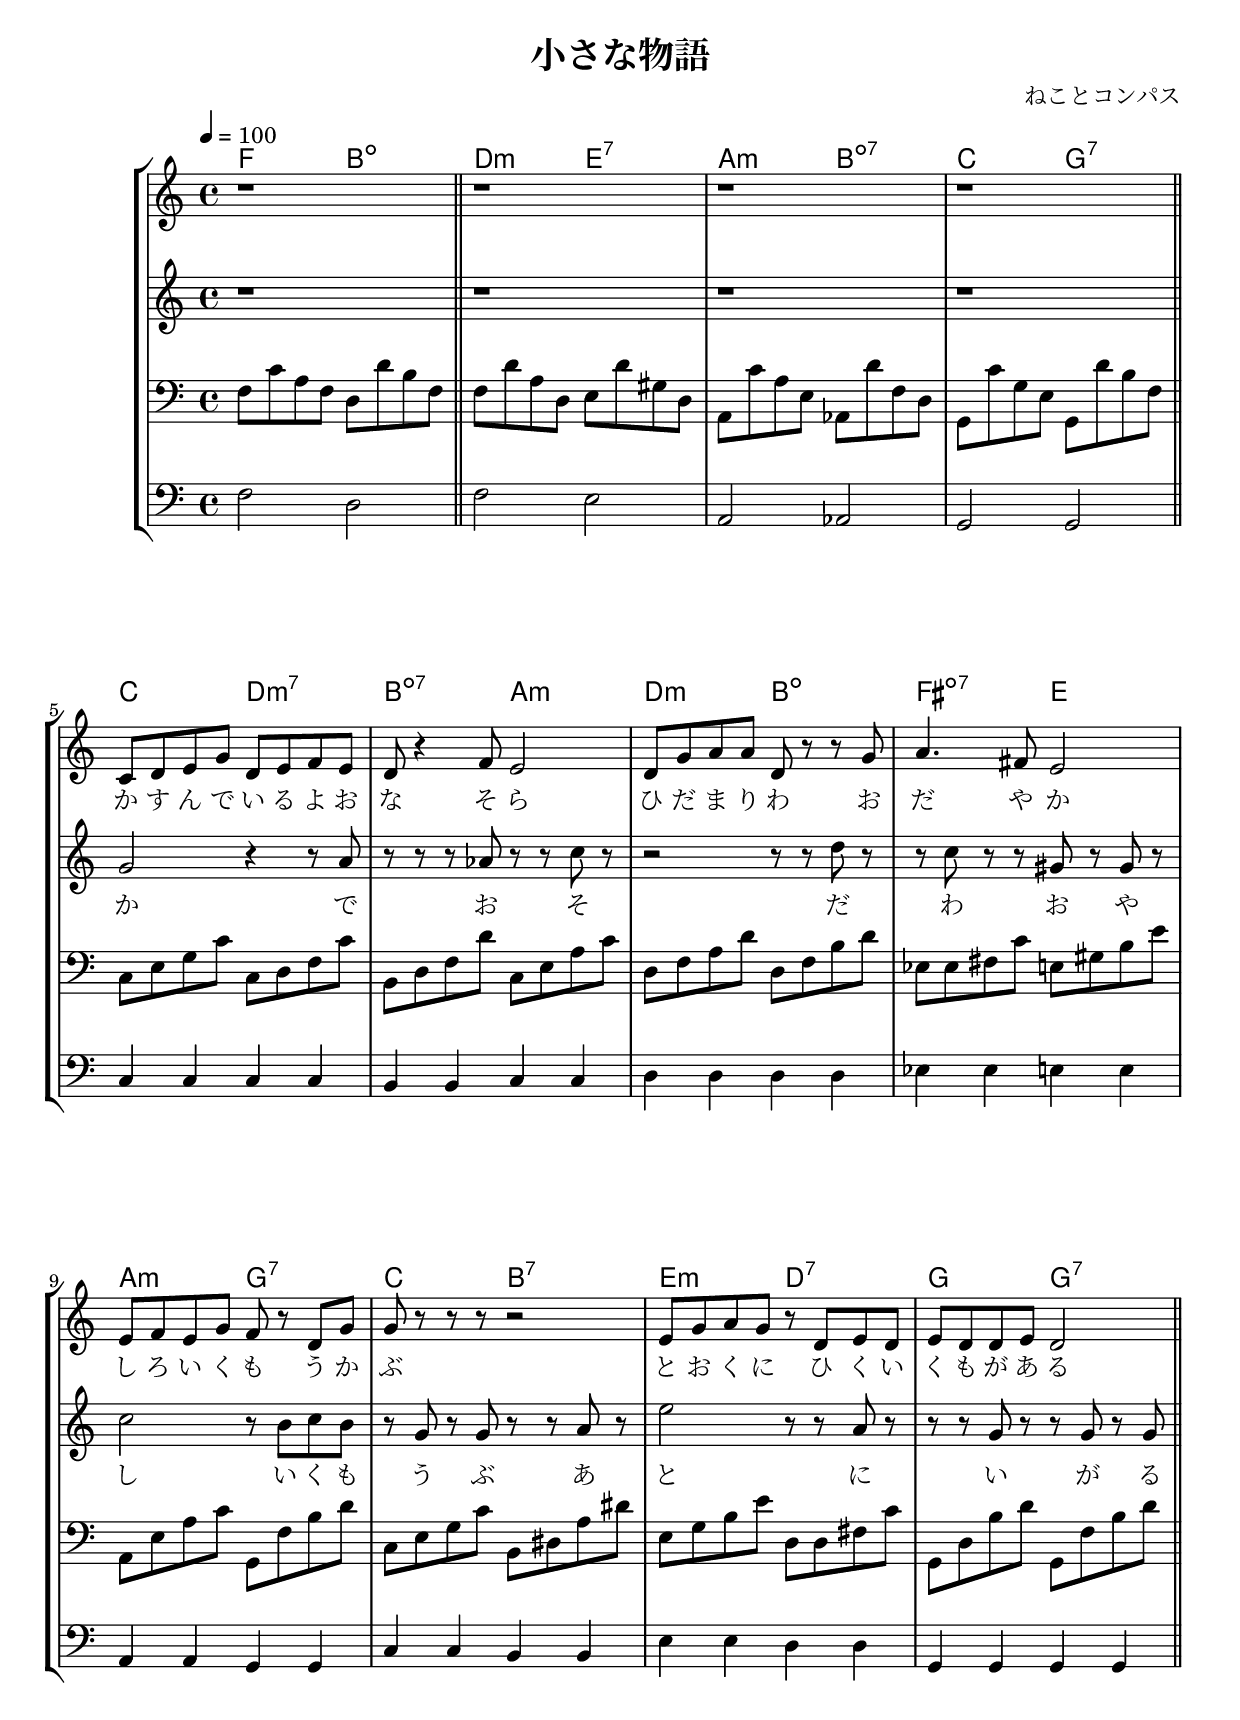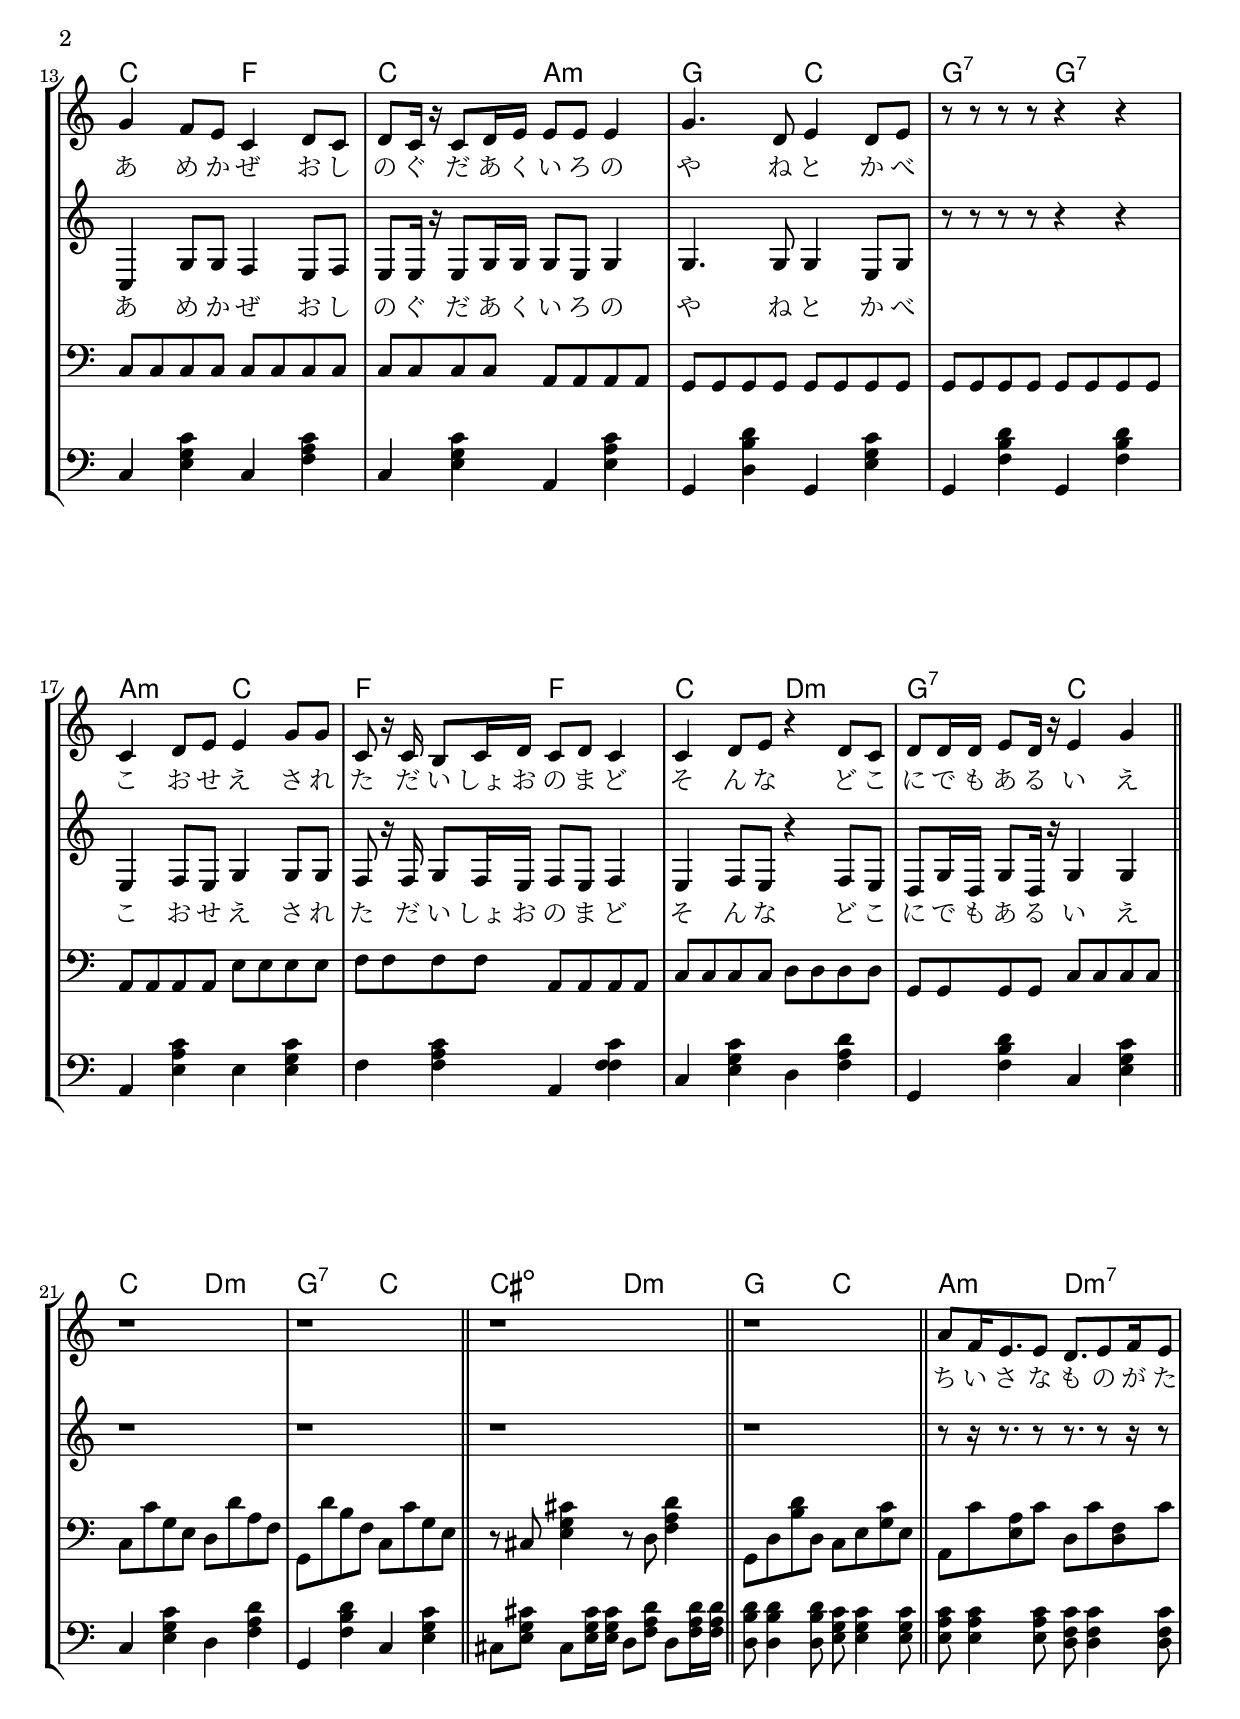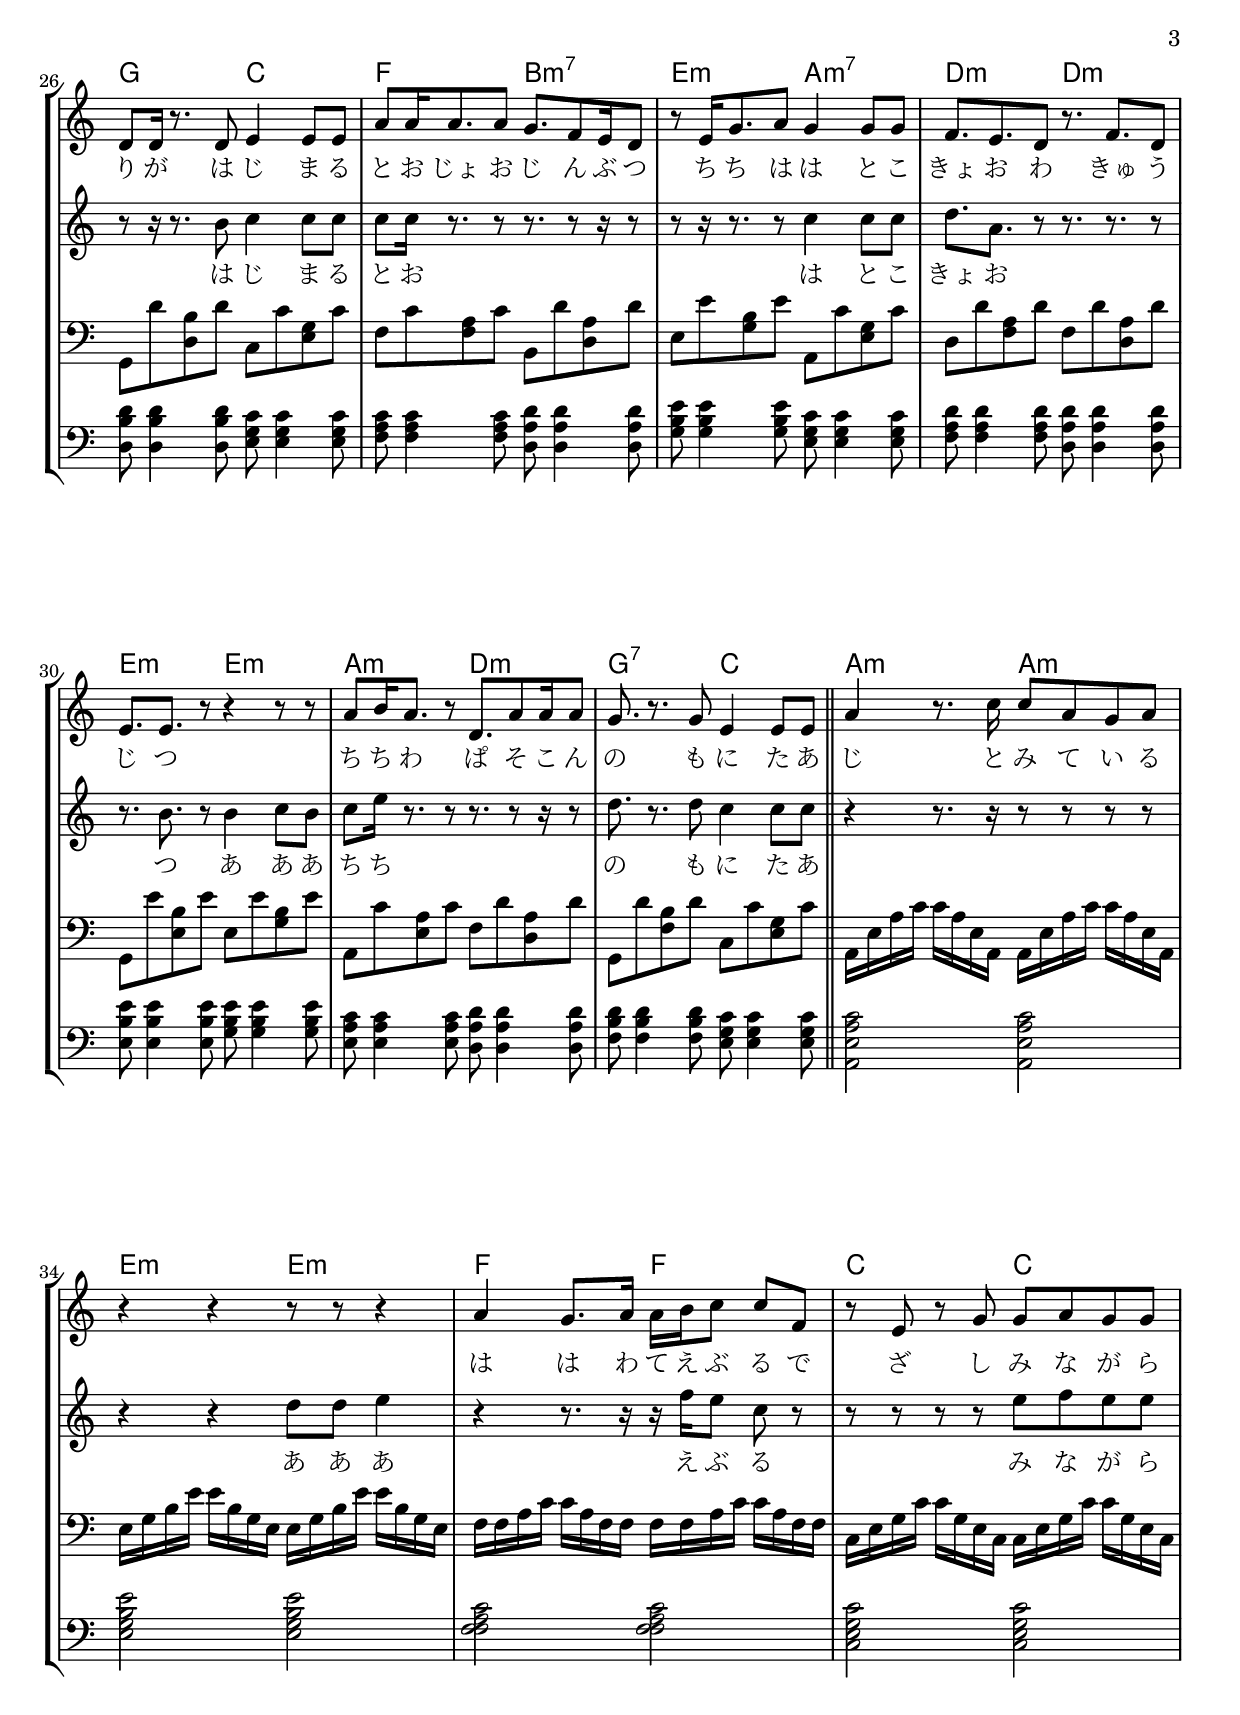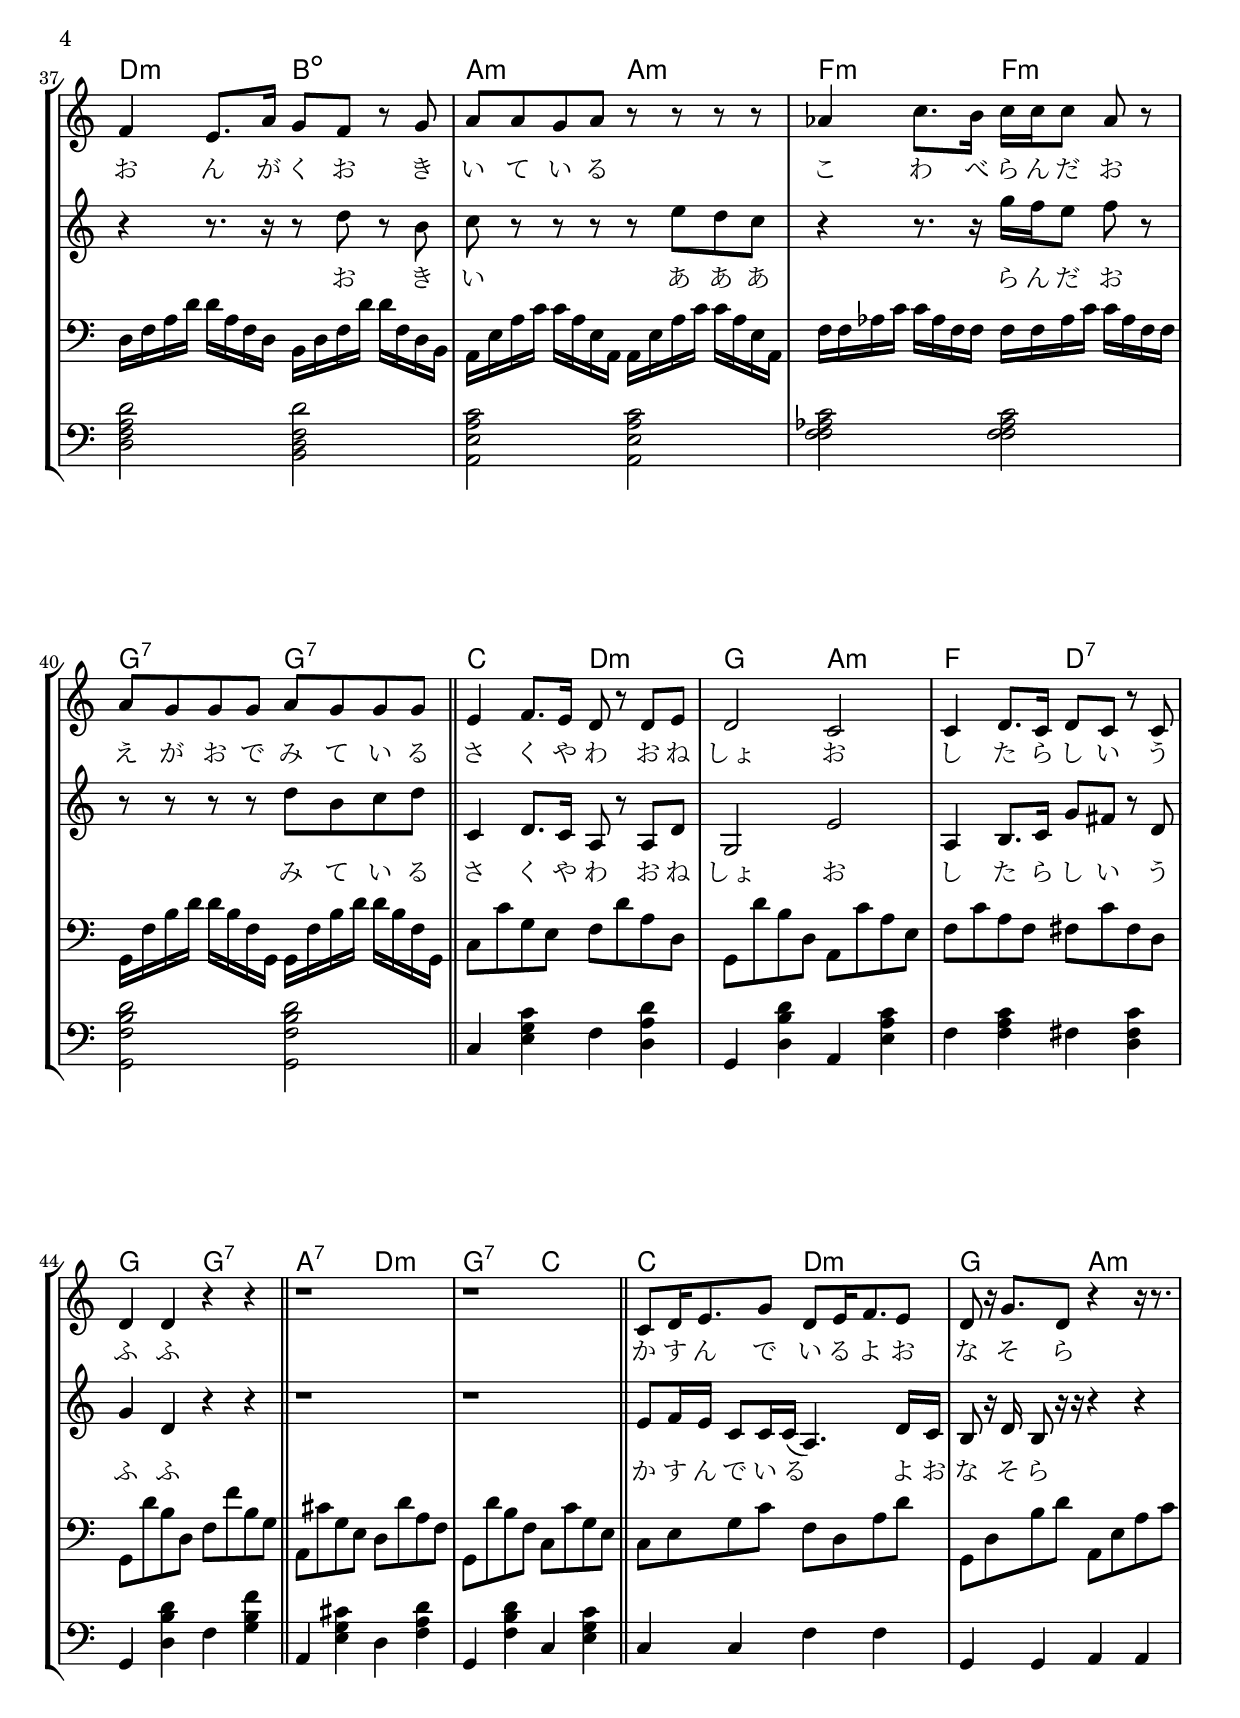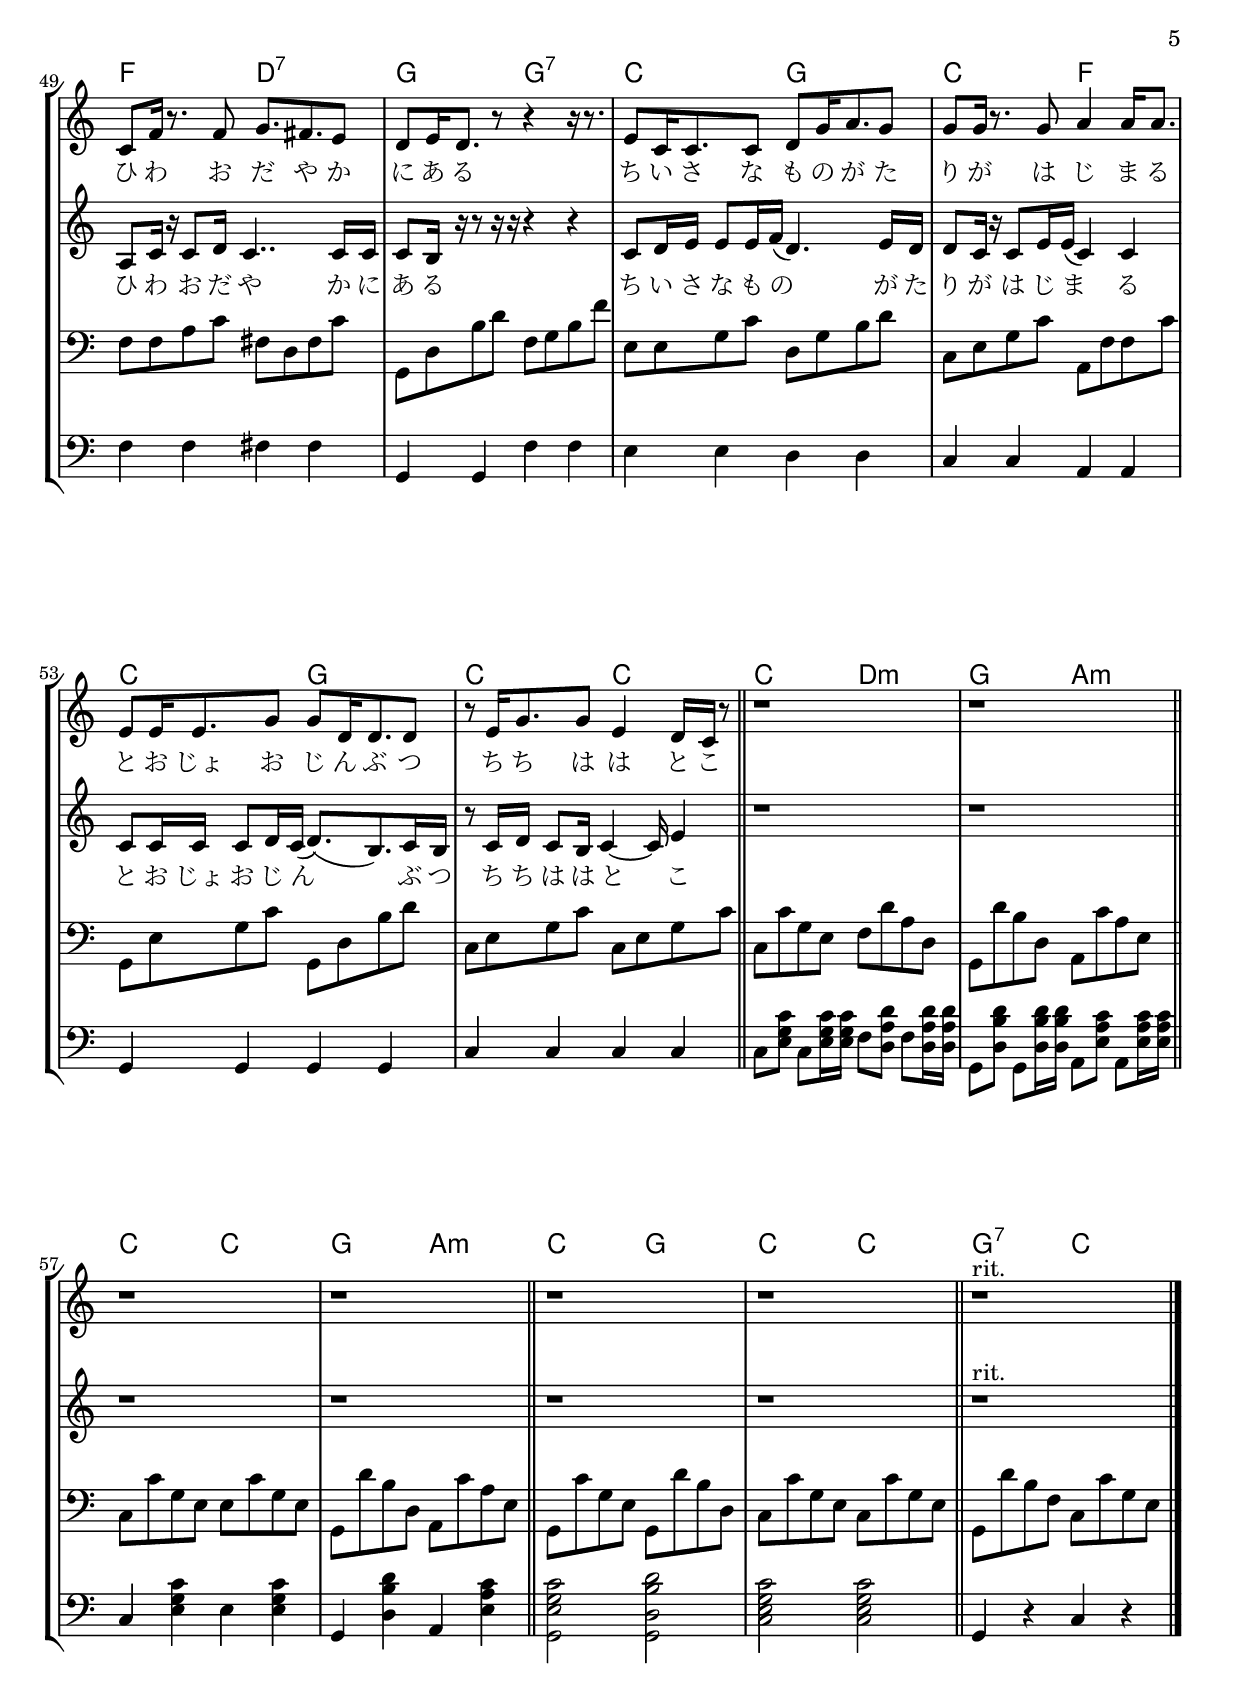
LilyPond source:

\version "2.12.1"

\header {
	title = \markup {小さな物語}
	composer = \markup \center-column {ねことコンパス}
}

harmony = \chordmode {
	f2 b:dim 

	d:m e:7 a:m b:dim7 c g:7 

	c d:min7 b:dim7 a:m d:m b:dim fis:dim7 e a:m g:7 c b:7 e:m d:7 g g:7 

	c f c a:m g c g:7 g:7 a:m c f f c d:m g:7 c 

	c d:m g:7 c 

	cis:dim d:m 

	g c 

	a:m d:min7 g c f b:m7 e:m a:min7 d:m d:m e:m e:m a:m d:m g:7 c 

	a:m a:m e:m e:m f f c c d:m b:dim a:m a:m f:m f:m g:7 g:7 

	c d:m g a:m f d:7 g g:7 

	a:7 d:m g:7 c 

	c d:m g a:m f d:7 g g:7 c g c f c g c c 

	c d:m g a:m 

	c c g a:m 

	c g c c 

	g:7 c 
}

melody = {
	\key c \major
	\tempo 4 = 100
	r1   
	r1 | r1 | r1   
	\set Staff.midiInstrument = #"mmi0.45"
	c'8  d'8  e'8  g'8  d'8  e'8  f'8  e'8 
	d'8  r4  f'8  e'2 
	d'8  g'8  a'8  a'8  d'8  r8  r8  g'8 
	a'4.  fis'8  e'2 
	e'8  f'8  e'8  g'8  f'8  r8  d'8  g'8 
	g'8  r8  r8  r8  r2 
	e'8  g'8  a'8  g'8  r8  d'8  e'8  d'8 
	e'8  d'8  d'8  e'8  d'2
	\set Staff.midiInstrument = #"mmi0.45"
	g'4  f'8  e'8  c'4  d'8  c'8 
	d'8  c'16  r16  c'8  d'16  e'16  e'8  e'8  e'4 
	g'4.  d'8  e'4  d'8  e'8 
	r8  r8  r8  r8  r4  r4 
	c'4  d'8  e'8  e'4  g'8  g'8 
	c'8  r16  c'16  b8  c'16  d'16  c'8  d'8  c'4 
	c'4  d'8  e'8  r4  d'8  c'8 
	d'8  d'16  d'16  e'8  d'16  r16  e'4  g'4
	r1 | r1   
	r1   
	r1   
	\set Staff.midiInstrument = #"mmi0.45"
	a'8  f'16  e'8.  e'8  d'8.  e'8  f'16  e'8 
	d'8  d'16  r8.  d'8  e'4  e'8  e'8 
	a'8  a'16  a'8.  a'8  g'8.  f'8  e'16  d'8 
	r8  e'16  g'8.  a'8  g'4  g'8  g'8 
	f'8.  e'8.  d'8  r8.  f'8.  d'8 
	e'8.  e'8.  r8  r4  r8  r8 
	a'8  b'16  a'8.  r8  d'8.  a'8  a'16  a'8 
	g'8.  r8.  g'8  e'4  e'8  e'8
	\set Staff.midiInstrument = #"mmi0.45"
	a'4  r8.  c''16  c''8  a'8  g'8  a'8 
	r4  r4  r8  r8  r4 
	a'4  g'8.  a'16  a'16  b'16  c''8  c''8  f'8 
	r8  e'8  r8  g'8  g'8  a'8  g'8  g'8 
	f'4  e'8.  a'16  g'8  f'8  r8  g'8 
	a'8  a'8  g'8  a'8  r8  r8  r8  r8 
	as'4  c''8.  b'16  c''16  c''16  c''8  as'8  r8 
	a'8  g'8  g'8  g'8  a'8  g'8  g'8  g'8
	\set Staff.midiInstrument = #"mmi0.45"
	e'4  f'8.  e'16  d'8  r8  d'8  e'8 
	d'2  c'2 
	c'4  d'8.  c'16  d'8  c'8  r8  c'8 
	d'4  d'4  r4  r4
	r1 | r1   
	\set Staff.midiInstrument = #"Electric Grand"
	c'8  d'16  e'8.  g'8  d'8  e'16  f'8.  e'8 
	d'8  r16  g'8.  d'8  r4  r16  r8. 
	c'8  f'16  r8.  f'8  g'8.  fis'8.  e'8 
	d'8  e'16  d'8.  r8  r4  r16  r8. 
	e'8  c'16  c'8.  c'8  d'8  g'16  a'8.  g'8 
	g'8  g'16  r8.  g'8  a'4  a'16  a'8. 
	e'8  e'16  e'8.  g'8  g'8  d'16  d'8.  d'8 
	r8  e'16  g'8.  g'8  e'4  d'16  c'16  	r8 	r1 | r1   
	r1 | r1   
	r1 | r1   
	r1^"rit." \bar "|."
}

words = \lyricmode {
	
	
	か  す  ん  で  い  る  よ  お  な  そ  ら  ひ  だ  ま  り  わ  お  だ  や  か  し  ろ  い  く  も  う  か  ぶ  と  お  く  に  ひ  く  い  く  も  が  あ  る  
	あ  め  か  ぜ  お  し  の  ぐ  だ  あ  く  い  ろ  の  や  ね  と  か  べ  こ  お  せ  え  さ  れ  た  だ  い  しょ  お  の  ま  ど  そ  ん  な  ど  こ  に  で  も  あ  る  い  え  
	
	
	
	ち  い  さ  な  も  の  が  た  り  が  は  じ  ま  る  と  お  じょ  お  じ  ん  ぶ  つ  ち  ち  は  は  と  こ  きょ  お  わ  きゅ  う  じ  つ  ち  ち  わ  ぱ  そ  こ  ん  の  も  に  た  あ  
	じ  と  み  て  い  る  は  は  わ  て  え  ぶ  る  で  ざ  し  み  な  が  ら  お  ん  が  く  お  き  い  て  い  る  こ  わ  べ  ら  ん  だ  お  え  が  お  で  み  て  い  る  
	さ  く  や  わ  お  ね  しょ  お  し  た  ら  し  い  う  ふ  ふ  
	
	か  す  ん  で  い  る  よ  お  な  そ  ら  ひ  わ  お  だ  や  か  に  あ  る  ち  い  さ  な  も  の  が  た  り  が  は  じ  ま  る  と  お  じょ  お  じ  ん  ぶ  つ  ち  ち  は  は  と  こ  
	
	
	
	
}

secondmelody = {
	\key c \major
	\tempo 4 = 100
	r1   
	r1 | r1 | r1   
	\set Staff.midiInstrument = #"Pad 7 (halo)"
	g'2  r4  r8  a'8 
	r8  r8  r8  as'8  r8  r8  c''8  r8 
	r2 r8  r8  d''8  r8 
	r8  c''8  r8  r8  gis'8  r8  gis'8  r8 
	c''2  r8  b'8  c''8  b'8 
	r8  g'8  r8  g'8  r8  r8  a'8  r8 
	e''2  r8  r8  a'8  r8 
	r8  r8  g'8  r8  r8  g'8  r8  g'8
	\set Staff.midiInstrument = #"Bassoon"
	c4  g8  g8  f4  e8  f8 
	e8  e16  r16  e8  g16  g16  g8  e8  g4 
	g4.  g8  g4  e8  g8 
	r8  r8  r8  r8  r4  r4 
	e4  f8  e8  g4  g8  g8 
	f8  r16  f16  g8  f16  e16  f8  e8  f4 
	e4  f8  e8  r4  f8  e8 
	d8  g16  d16  g8  d16  r16  g4  g4
	r1 | r1   
	r1   
	r1   
	\set Staff.midiInstrument = #"Oboe"
	r8  r16  r8.  r8  r8.  r8  r16  r8 
	r8  r16  r8.  b'8  c''4  c''8  c''8 
	c''8  c''16  r8.  r8  r8.  r8  r16  r8 
	r8  r16  r8.  r8  c''4  c''8  c''8 
	d''8.  a'8.  r8  r8.  r8.  r8 
	r8.  b'8.  r8  b'4  c''8  b'8 
	c''8  e''16  r8.  r8  r8.  r8  r16  r8 
	d''8.  r8.  d''8  c''4  c''8  c''8
	\set Staff.midiInstrument = #"Clarinet"
	r4  r8.  r16  r8  r8  r8  r8 
	r4  r4  d''8  d''8  e''4 
	r4  r8.  r16  r16  f''16  e''8  c''8  r8 
	r8  r8  r8  r8  e''8  f''8  e''8  e''8 
	r4  r8.  r16  r8  d''8  r8  b'8 
	c''8  r8  r8  r8  r8  e''8  d''8  c''8 
	r4  r8.  r16  g''16  f''16  e''8  f''8  r8 
	r8  r8  r8  r8  d''8  b'8  c''8  d''8
	\set Staff.midiInstrument = #"Music box"
	c'4  d'8.  c'16  a8  r8  a8  d'8 
	g2  e'2 
	a4  b8.  c'16  g'8  fis'8  r8  d'8 
	g'4  d'4  r4  r4
	r1 | r1   
	\set Staff.midiInstrument = #"Tuba"
	e'8  f'16  e'16  c'8  c'16  c'16  (a4.)  d'16  c'16 
	b8  r16  d'16  b8  r16  r16  r4  r4 
	a8  c'16  r16  c'8  d'16  c'4..  c'16  c'16 
	c'8  b16  r16  r8  r16  r16  r4  r4 
	c'8  d'16  e'16  e'8  e'16  f'16  (d'4.)  e'16  d'16 
	d'8  c'16  r16  c'8  e'16  e'16  (c'4)  c'4 
	c'8  c'16  c'16  c'8  d'16  c'16  (d'8.)  (b8.)  c'16  b16 
	r8  c'16  d'16  c'8  b16  c'4~c'16  e'4
	r1 | r1   
	r1 | r1   
	r1 | r1   
	r1^"rit." \bar "|."
}

secondwords = \lyricmode {
	
	
	か  で  お  そ  だ  わ  お  や  し  い  く  も  う  ぶ  あ  と  に  い  が  る  
	あ  め  か  ぜ  お  し  の  ぐ  だ  あ  く  い  ろ  の  や  ね  と  か  べ  こ  お  せ  え  さ  れ  た  だ  い  しょ  お  の  ま  ど  そ  ん  な  ど  こ  に  で  も  あ  る  い  え  
	
	
	
	は  じ  ま  る  と  お  は  と  こ  きょ  お  つ  あ  あ  あ  ち  ち  の  も  に  た  あ  
	あ  あ  あ  え  ぶ  る  み  な  が  ら  お  き  い  あ  あ  あ  ら  ん  だ  お  み  て  い  る  
	さ  く  や  わ  お  ね  しょ  お  し  た  ら  し  い  う  ふ  ふ  
	
	か  す  ん  で  い  る  よ  お  な  そ  ら  ひ  わ  お  だ  や  か  に  あ  る  ち  い  さ  な  も  の  が  た  り  が  は  じ  ま  る  と  お  じょ  お  じ  ん  ぶ  つ  ち  ち  は  は  と  こ  
	
	
	
	
}

tempochange = {
	\tempo 4 = 100
	r1 \bar "||"
	\tempo 4 = 100
	r1 | r1 | r1 \bar "||"
	\tempo 4 = 100
	r1 | r1 | r1 | r1 | r1 | r1 | r1 | r1 \bar "||"
	\tempo 4 = 100
	r1 | r1 | r1 | r1 | r1 | r1 | r1 | r1 \bar "||"
	\tempo 4 = 100
	r1 | r1 \bar "||"
	\tempo 4 = 100
	r1 \bar "||"
	\tempo 4 = 100
	r1 \bar "||"
	\tempo 4 = 100
	r1 | r1 | r1 | r1 | r1 | r1 | r1 | r1 \bar "||"
	\tempo 4 = 100
	r1 | r1 | r1 | r1 | r1 | r1 | r1 | r1 \bar "||"
	\tempo 4 = 100
	r1 | r1 | r1 | r1 \bar "||"
	\tempo 4 = 100
	r1 | r1 \bar "||"
	\tempo 4 = 100
	r1 | r1 | r1 | r1 | r1 | r1 | r1 | r1 \bar "||"
	\tempo 4 = 100
	r1 | r1 \bar "||"
	\tempo 4 = 100
	r1 | r1 \bar "||"
	\tempo 4 = 100
	r1 | r1 \bar "||"
	\tempo 4 = 100
	\tempo 4 = 75 r2 \tempo 4 = 66 r2 \bar "|."
}

mainacc = {
	\clef bass
	\set Staff.midiInstrument = #"String Ensemble 2"
	\key c \major
	\tempo 4 = 100
	f8 c' a f
	d8 d' b f
	\bar "||"

	\set Staff.midiInstrument = #"Synthstrings 2"
	f8 d' a d
	e8 d' gis d
	a,8 c' a e
	as,8 d' f d
	g,8 c' g e
	g,8 d' b f
	\bar "||"

	\set Staff.midiInstrument = #"Electric Grand"
	c8 e8 g8 c'8
	c8 d8 f8 c'8
	b,8 d8 f8 d'8
	c8 e8 a8 c'8
	d8 f8 a8 d'8
	d8 f8 b8 d'8
	es8 es8 fis8 c'8
	e8 gis8 b8 e'8
	a,8 e8 a8 c'8
	g,8 f8 b8 d'8
	c8 e8 g8 c'8
	b,8 dis8 a8 dis'8
	e8 g8 b8 e'8
	d8 d8 fis8 c'8
	g,8 d8 b8 d'8
	g,8 f8 b8 d'8
	\bar "||"

	\set Staff.midiInstrument = #"Cello"
	c8 c8 c8 c8
	c8 c8 c8 c8
	c8 c8 c8 c8
	a,8 a,8 a,8 a,8
	g,8 g,8 g,8 g,8
	g,8 g,8 g,8 g,8
	g,8 g,8 g,8 g,8
	g,8 g,8 g,8 g,8
	a,8 a,8 a,8 a,8
	e8 e8 e8 e8
	f8 f8 f8 f8
	a,8 a,8 a,8 a,8
	c8 c8 c8 c8
	d8 d8 d8 d8
	g,8 g,8 g,8 g,8
	c8 c8 c8 c8
	\bar "||"

	\set Staff.midiInstrument = #"Synthstrings 1"
	c8 c' g e
	d8 d' a f
	g,8 d' b f
	c8 c' g e
	\bar "||"

	\set Staff.midiInstrument = #"Electric Grand"
	r8 cis <e g cis'>4
	r8 d <f a d'>4
	\bar "||"

	\set Staff.midiInstrument = #"Electric Grand"
	g,8 d <b d'> d
	c8 e <g c'> e
	\bar "||"

	\set Staff.midiInstrument = #"Electric Grand"
	a,8 c' <e a> c'
	d8 c' <d f> c'
	g,8 d' <d b> d'
	c8 c' <e g> c'
	f8 c' <f a> c'
	b,8 d' <d a> d'
	e8 e' <g b> e'
	a,8 c' <e g> c'
	d8 d' <f a> d'
	f8 d' <d a> d'
	g,8 e' <e b> e'
	e8 e' <g b> e'
	a,8 c' <e a> c'
	f8 d' <d a> d'
	g,8 d' <f b> d'
	c8 c' <e g> c'
	\bar "||"

	\set Staff.midiInstrument = #"Electric Grand"
	a,16 e a c' c' a e a,
	a,16 e a c' c' a e a,
	e16 g b e' e' b g e
	e16 g b e' e' b g e
	f16 f a c' c' a f f
	f16 f a c' c' a f f
	c16 e g c' c' g e c
	c16 e g c' c' g e c
	d16 f a d' d' a f d
	b,16 d f d' d' f d b,
	a,16 e a c' c' a e a,
	a,16 e a c' c' a e a,
	f16 f as c' c' as f f
	f16 f as c' c' as f f
	g,16 f b d' d' b f g,
	g,16 f b d' d' b f g,
	\bar "||"

	\set Staff.midiInstrument = #"Acoustic Guitar (steel)"
	c8 c' g e
	f8 d' a d
	g,8 d' b d
	a,8 c' a e
	f8 c' a f
	fis8 c' fis d
	g,8 d' b d
	f8 f' b g
	\bar "||"

	\set Staff.midiInstrument = #"Acoustic Guitar (steel)"
	a,8 cis' g e
	d8 d' a f
	g,8 d' b f
	c8 c' g e
	\bar "||"

	\set Staff.midiInstrument = #"Acoustic Guitar (steel)"
	c8 e8 g8 c'8
	f8 d8 a8 d'8
	g,8 d8 b8 d'8
	a,8 e8 a8 c'8
	f8 f8 a8 c'8
	fis8 d8 fis8 c'8
	g,8 d8 b8 d'8
	f8 g8 b8 f'8
	e8 e8 g8 c'8
	d8 g8 b8 d'8
	c8 e8 g8 c'8
	a,8 f8 f8 c'8
	g,8 e8 g8 c'8
	g,8 d8 b8 d'8
	c8 e8 g8 c'8
	c8 e8 g8 c'8
	\bar "||"

	\set Staff.midiInstrument = #"Acoustic Guitar (steel)"
	c8 c' g e
	f8 d' a d
	g,8 d' b d
	a,8 c' a e
	\bar "||"

	\set Staff.midiInstrument = #"Flute"
	c8 c' g e
	e8 c' g e
	g,8 d' b d
	a,8 c' a e
	\bar "||"

	\set Staff.midiInstrument = #"Blown Bottle"
	g,8 c' g e
	g,8 d' b d
	c8 c' g e
	c8 c' g e
	\bar "||"

	\set Staff.midiInstrument = #"Blown Bottle"
	g,8 d' b f
	c8 c' g e
	\bar "|."
}

subacc = {
	\clef bass
	\set Staff.midiInstrument = #"Electric Piano 1"
	\key c \major
	\tempo 4 = 100
	f2
	~d2
	\bar "||"

	\set Staff.midiInstrument = #"Bright Acoustic"
	f2
	e2
	a,2
	as,2
	g,2
	g,2
	\bar "||"

	\set Staff.midiInstrument = #"Viola"
	c4 c4
	c4 c4
	b,4 b,4
	c4 c4
	d4 d4
	d4 d4
	es4 es4
	e4 e4
	a,4 a,4
	g,4 g,4
	c4 c4
	b,4 b,4
	e4 e4
	d4 d4
	g,4 g,4
	g,4 g,4
	\bar "||"

	\set Staff.midiInstrument = #"Electric Grand"
	c4 <e g c'>4
	c4 <f a c'>4
	c4 <e g c'>4
	a,4 <e a c'>4
	g,4 <d b d'>4
	g,4 <e g c'>4
	g,4 <f b d'>4
	g,4 <f b d'>4
	a,4 <e a c'>4
	e4 <e g c'>4
	f4 <f a c'>4
	a,4 <f f c'>4
	c4 <e g c'>4
	d4 <f a d'>4
	g,4 <f b d'>4
	c4 <e g c'>4
	\bar "||"

	\set Staff.midiInstrument = #"Acoustic grand"
	c4 <e g c'>4
	d4 <f a d'>4
	g,4 <f b d'>4
	c4 <e g c'>4
	\bar "||"

	\set Staff.midiInstrument = #"Acoustic grand"
	cis8 <e g cis'> cis <e g cis'>16 <e g cis'>
	d8 <f a d'> d <f a d'>16 <f a d'>
	\bar "||"

	\set Staff.midiInstrument = #"Acoustic grand"
	<d b d'>8 <d b d'>4 <d b d'>8
	<e g c'>8 <e g c'>4 <e g c'>8
	\bar "||"

	\set Staff.midiInstrument = #"Acoustic grand"
	<e a c'>8 <e a c'>4 <e a c'>8
	<d f c'>8 <d f c'>4 <d f c'>8
	<d b d'>8 <d b d'>4 <d b d'>8
	<e g c'>8 <e g c'>4 <e g c'>8
	<f a c'>8 <f a c'>4 <f a c'>8
	<d a d'>8 <d a d'>4 <d a d'>8
	<g b e'>8 <g b e'>4 <g b e'>8
	<e g c'>8 <e g c'>4 <e g c'>8
	<f a d'>8 <f a d'>4 <f a d'>8
	<d a d'>8 <d a d'>4 <d a d'>8
	<e b e'>8 <e b e'>4 <e b e'>8
	<g b e'>8 <g b e'>4 <g b e'>8
	<e a c'>8 <e a c'>4 <e a c'>8
	<d a d'>8 <d a d'>4 <d a d'>8
	<f b d'>8 <f b d'>4 <f b d'>8
	<e g c'>8 <e g c'>4 <e g c'>8
	\bar "||"

	\set Staff.midiInstrument = #"Acoustic grand"
	<a, e a c'>2
	<a, e a c'>2
	<e g b e'>2
	<e g b e'>2
	<f f a c'>2
	<f f a c'>2
	<c e g c'>2
	<c e g c'>2
	<d f a d'>2
	<b, d f d'>2
	<a, e a c'>2
	<a, e a c'>2
	<f f as c'>2
	<f f as c'>2
	<g, f b d'>2
	<g, f b d'>2
	\bar "||"

	\set Staff.midiInstrument = #"Acoustic grand"
	c4 <e g c'>4
	f4 <d a d'>4
	g,4 <d b d'>4
	a,4 <e a c'>4
	f4 <f a c'>4
	fis4 <d fis c'>4
	g,4 <d b d'>4
	f4 <g b f'>4
	\bar "||"

	\set Staff.midiInstrument = #"Acoustic grand"
	a,4 <e g cis'>4
	d4 <f a d'>4
	g,4 <f b d'>4
	c4 <e g c'>4
	\bar "||"

	\set Staff.midiInstrument = #"Viola"
	c4 c4
	f4 f4
	g,4 g,4
	a,4 a,4
	f4 f4
	fis4 fis4
	g,4 g,4
	f4 f4
	e4 e4
	d4 d4
	c4 c4
	a,4 a,4
	g,4 g,4
	g,4 g,4
	c4 c4
	c4 c4
	\bar "||"

	\set Staff.midiInstrument = #"Acoustic grand"
	c8 <e g c'> c <e g c'>16 <e g c'>
	f8 <d a d'> f <d a d'>16 <d a d'>
	g,8 <d b d'> g, <d b d'>16 <d b d'>
	a,8 <e a c'> a, <e a c'>16 <e a c'>
	\bar "||"

	\set Staff.midiInstrument = #"Acoustic grand"
	c4 <e g c'>4
	e4 <e g c'>4
	g,4 <d b d'>4
	a,4 <e a c'>4
	\bar "||"

	\set Staff.midiInstrument = #"Acoustic grand"
	<g, e g c'>2
	<g, d b d'>2
	<c e g c'>2
	<c e g c'>2
	\bar "||"

	\set Staff.midiInstrument = #"FX 4 (atmosphere)"
	g,4 r4
	c4 r4
	\bar "|."
}

percA = {
	\drummode {
	r1 \bar "||"
	r1 |r1 |r1 \bar "||"
	r1 |r1 |r1 |r1 |r1 |r1 |r1 |r1 \bar "||"
	r1  |r1  |r1  |r1  |r1  |r1  |r1  |r2 r8 hho4 hho8  \bar "||"
	r1 |r1 \bar "||"
	r8 hh2. r8  \bar "||"
	r8 hh2. r8  \bar "||"
	hh8 hh8 hh8 hh8 hh8 hh8 hh8 hh8  |hh8 hh8 hh8 hh8 hh4 hh8 hh8  |hh8 hh8 hh8 hh8 hh8 hh8 hh8 hh8  |hh8 hh8 hh8 hh2 r8  |hh8 hh8 hh8 hh8 hh8 hh8 hh8 hh8  |hh8 hh8 hh8 hh8 hh4 hh8 hh8  |hh8 hh8 hh8 hh8 hh8 hh8 hh8 hh8  |r8 hh2. r8  \bar "||"
	cymr4 cymr4 cymr4 cymr4  |cymr4 cymr8 cymr16 cymr16 cymr4 cymr4  |cymr4 cymr4 cymr4 cymr4  |cymr4 cymr2.  |cymr4 cymr4 cymr4 cymr4  |cymr4 cymr8 cymr16 cymr16 cymr4 cymr4  |cymr4 cymr4 cymr4 cymr4  |cymr4 cymr2.  \bar "||"
	cymr4 cymr4 cymr4 cymr4  |cymr4 cymr8 cymr16 cymr16 cymr4 cymr4  |cymr4 cymr4 cymr4 cymr4  |cymr4 cymr2.  \bar "||"
	cymr4 cymr4 cymr4 cymr4  |cymr4 cymr8 cymr16 cymr16 cymr4 cymr4  \bar "||"
	r8 cymr16 cymr16 cymr8 cymr16 cymr16 cymr8 cymr16 cymr16 cymr8 cymr8  |cymr8 cymr16 cymr16 cymr8 cymr16 cymr16 cymr8 cymr16 cymr16 cymr8 cymr8  |cymr8 cymr16 cymr16 cymr8 cymr16 cymr16 cymr8 cymr16 cymr16 cymr8 cymr16 cymr16  |cymr8 cymr16 cymr16 cymr8 cymr16 cymr16 cymr8 cymr16 cymr16 cymr8 cymr8  |r8 cymr16 cymr16 cymr8 cymr16 cymr16 cymr8 cymr16 cymr16 cymr8 cymr8  |cymr8 cymr16 cymr16 cymr8 cymr16 cymr16 cymr8 cymr16 cymr16 cymr8 cymr8  |cymr8 cymr16 cymr16 cymr8 cymr16 cymr16 cymr8 cymr16 cymr16 cymr8 cymr16 cymr16  |cymr8 cymr16 cymr16 cymr8 cymr16 cymr16 cymr8 cymr16 cymr16 cymr8 cymr8  \bar "||"
	r1  |r2 r8 hho4 hho8  \bar "||"
	r1 |r1 \bar "||"
	cymr4 cymr4 cymr4 cymr4  |cymr4 cymr8 cymr16 cymr16 cymr4 cymr4  \bar "||"
	r2 r8 hho4 hho8  \bar "|."
	}
}

percB = {
	\drummode {
	r1 \bar "||"
	r1 |r1 |r1 \bar "||"
	r1 |r1 |r1 |r1 |r1 |r1 |r1 |r1 \bar "||"
	r4. hhp2 hhp8  |r4. hhp2 hhp8  |r4. hhp2 hhp8  |r4. hhp2 hhp8  |r4. hhp2 hhp8  |r4. hhp2 hhp8  |r4. hhp2 hhp8  |hhp4 hhp4 hhp4 hhp4  \bar "||"
	r1 |r1 \bar "||"
	r4 sn2 sn4  \bar "||"
	r4 sn2 sn4  \bar "||"
	r4 sn8. sn8 sn8. sn8. sn16  |r4 sn8. sn8 sn8. sn4  |r4 sn8. sn8 sn8. sn8. sn16  |r8 sn8 sn4 sn8 sn16 sn8 sn8 sn16  |r4 sn8. sn8 sn8. sn8. sn16  |r4 sn8. sn8 sn8. sn4  |r4 sn8. sn8 sn8. sn8. sn16  |r4 sn2 sn4  \bar "||"
	r2 sn2  |r2 sn2  |r2 sn2  |r8 sn8 sn2.  |r2 sn2  |r2 sn2  |r2 sn2  |r8 sn8 sn2.  \bar "||"
	r2 sn2  |r2 sn2  |r2 sn2  |r8 sn8 sn2.  \bar "||"
	r2 sn2  |r2 sn2  \bar "||"
	r4 sn2 sn4  |r4 sn8 sn4. sn4  |r4 sn2 sn4  |r4 sn8 sn4. sn4  |r4 sn2 sn4  |r4 sn8 sn4. sn4  |r4 sn2 sn4  |r4 sn2 sn8 sn16 sn16  \bar "||"
	r4. hhp2 hhp8  |hhp4 hhp4 hhp4 hhp4  \bar "||"
	r1 |r1 \bar "||"
	r2 sn2  |r2 sn2  \bar "||"
	hhp4 hhp4 hhp4 hhp4  \bar "|."
	}
}

percC = {
	\drummode {
	r1 \bar "||"
	r1 |r1 |r1 \bar "||"
	r1 |r1 |r1 |r1 |r1 |r1 |r1 |r1 \bar "||"
	hh4 hh4 hh4 hh4  |hh4 hh4 hh4 hh4  |hh4 hh4 hh4 hh4  |hh4 hh4 hh4 hh4  |hh4 hh4 hh4 hh4  |hh4 hh4 hh4 hh4  |hh4 hh4 hh4 hh4  |r4. hh2 r8  \bar "||"
	r1 |r1 \bar "||"
	bd8 bd4. bd4. bd8  \bar "||"
	bd8 bd4. bd4. bd8  \bar "||"
	bd8 bd4 bd2 bd8  |bd8 bd2 bd4.  |bd8 bd4 bd2 bd8  |bd4 r16 bd8. bd2  |bd8 bd4 bd2 bd8  |bd8 bd2 bd4.  |bd8 bd4 bd2 bd8  |bd8 bd4. bd4. bd8  \bar "||"
	bd2. r8 bd8  |bd2. r8 bd8  |bd2. r8 bd8  |bd4. bd8 bd4. bd8  |bd2. r8 bd8  |bd2. r8 bd8  |bd2. r8 bd8  |bd2 r8 bd4.  \bar "||"
	bd2. r8 bd8  |bd2. r8 bd8  |bd2. r8 bd8  |bd2 r8 bd4.  \bar "||"
	bd2. r8 bd8  |bd2 r8 bd4.  \bar "||"
	bd8. bd16 bd8. bd16 bd8. bd16 bd8. bd16  |bd8. bd16 bd8. bd16 bd8. bd16 bd4  |bd8. bd16 bd8. bd16 bd8. bd16 bd8. bd16  |bd8. bd16 bd8. bd16 bd8. bd16 bd4  |bd8. bd16 bd8. bd16 bd8. bd16 bd8. bd16  |bd8. bd16 bd8. bd16 bd8. bd16 bd4  |bd8. bd16 bd8. bd16 bd8. bd16 bd8. bd16  |bd8. bd16 bd8. bd16 bd8. bd16 bd8. bd16  \bar "||"
	hh4 hh4 hh4 hh4  |r4. hh2 r8  \bar "||"
	r1 |r1 \bar "||"
	bd2. r8 bd8  |bd2 r8 bd4.  \bar "||"
	r4. hh2 r8  \bar "|."
	}
}

percD = {
	\drummode {
	r1 \bar "||"
	r1 |r1 |r1 \bar "||"
	r1 |r1 |r1 |r1 |r1 |r1 |r1 |r1 \bar "||"
	bd2. r8 bd8  |bd8. bd8. bd2 bd8  |bd2. r8 bd8  |bd8. bd8. bd2 bd8  |bd2. r8 bd8  |bd8. bd8. bd2 bd8  |bd2. r8 bd8  |bd8. bd4. r16 bd4 bd8  \bar "||"
	r1 |r1 \bar "||"
	r1  \bar "||"
	r1  \bar "||"
	r1  |r2 r8 hho4.  |r1  |r4. r16 hho2 r16  |r1  |r2 r8 hho4.  |r1  |r4. r16 hho2 r16  \bar "||"
	r1 |r1 |r1 |r2 r8 tommh8 tommh4  |r1 |r1 |r1 |r8. tommh8. tommh2 r8  \bar "||"
	r1 |r1 |r1 |r8. tommh8. tommh2 r8  \bar "||"
	r1 |r8. tommh8. tommh2 r8  \bar "||"
	r1  |r2 r16 tommh4. r16  |r1  |r2 r16 tommh4. r16  |r1  |r2 r16 tommh4. r16  |r1  |r4. tommh2 r8  \bar "||"
	bd2. r8 bd8  |bd8. bd4. r16 bd4 bd8  \bar "||"
	r1 |r1 \bar "||"
	r1 |r8. tommh8. tommh2 r8  \bar "||"
	bd8. bd4. r16 bd4 bd8  \bar "|."
	}
}

percE = {
	\drummode {
	r1 \bar "||"
	r1 |r1 |r1 \bar "||"
	r1 |r1 |r1 |r1 |r1 |r1 |r1 |r1 \bar "||"
	r1 | r1 | r1 | r1 | r1 | r1 | r1 | r1 \bar "||"
	r1 |r1 \bar "||"
	cymc1  \bar "||"
	cymc1  \bar "||"
	r1 |r1 |r1 |r1 |r1 |r1 |r1 |cymc1  \bar "||"
	r1 |r1 |r1 |r2. r8 toml8  |r1 |r1 |r1 |r2. toml8 toml8  \bar "||"
	r1 |r1 |r1 |r2. toml8 toml8  \bar "||"
	r1 |r2. toml8 toml8  \bar "||"
	r1  |r2. r8 toml8  |r1  |r2. r8 toml8  |r1  |r2. r8 toml8  |r1  |r2 r16 toml4. r16  \bar "||"
	r1 | r1 \bar "||"
	r1 |r1 \bar "||"
	r1 |r2. toml8 toml8  \bar "||"
	r1 \bar "|."
	}
}

percF = {
	\drummode {
	r1 \bar "||"
	r1 | r1 | r1 \bar "||"
	r1 | r1 | r1 | r1 | r1 | r1 | r1 | r1 \bar "||"
	r1 | r1 | r1 | r1 | r1 | r1 | r1 | r1 \bar "||"
	r1 | r1 \bar "||"
	r4 r16 tommh16 tommh4. tommh4  \bar "||"
	r4 r16 tommh16 tommh4. tommh4  \bar "||"
	r1 |r1 |r1 |r1 |r1 |r1 |r1 |r4 r16 tommh16 tommh4. tommh4  \bar "||"
	r1 |r1 |r1 |r1 |r1 |r1 |r1 |hho1  \bar "||"
	r1 |r1 |r1 |hho1  \bar "||"
	r1 |hho1  \bar "||"
	cymc1  |r1 |r1 |r1 |cymc1  |r1 |r1 |r1 \bar "||"
	r1 | r1 \bar "||"
	r1 | r1 \bar "||"
	r1 |hho1  \bar "||"
	r1 \bar "|."
	}
}

percG = {
	\drummode {
	r1 \bar "||"
	r1 | r1 | r1 \bar "||"
	r1 | r1 | r1 | r1 | r1 | r1 | r1 | r1 \bar "||"
	r1 | r1 | r1 | r1 | r1 | r1 | r1 | r1 \bar "||"
	r1 | r1 \bar "||"
	r4. r16 tomml4. tomml8.  \bar "||"
	r4. r16 tomml4. tomml8.  \bar "||"
	r1 |r1 |r1 |r1 |r1 |r1 |r1 |r4. r16 tomml4. tomml8.  \bar "||"
	r1 | r1 | r1 | r1 | r1 | r1 | r1 | r1 \bar "||"
	r1 | r1 | r1 | r1 \bar "||"
	r1 | r1 \bar "||"
	r1 | r1 | r1 | r1 | r1 | r1 | r1 | r1 \bar "||"
	r1 | r1 \bar "||"
	r1 | r1 \bar "||"
	r1 | r1 \bar "||"
	r1 \bar "|."
	}
}

percH = {
	\drummode {
	r1 \bar "||"
	r1 | r1 | r1 \bar "||"
	r1 | r1 | r1 | r1 | r1 | r1 | r1 | r1 \bar "||"
	r1 | r1 | r1 | r1 | r1 | r1 | r1 | r1 \bar "||"
	r1 | r1 \bar "||"
	r2 r16 toml8 toml4 r16  \bar "||"
	r2 r16 toml8 toml4 r16  \bar "||"
	r1 |r1 |r1 |r1 |r1 |r1 |r1 |r2 r16 toml8 toml4 r16  \bar "||"
	r1 | r1 | r1 | r1 | r1 | r1 | r1 | r1 \bar "||"
	r1 | r1 | r1 | r1 \bar "||"
	r1 | r1 \bar "||"
	r1 | r1 | r1 | r1 | r1 | r1 | r1 | r1 \bar "||"
	r1 | r1 \bar "||"
	r1 | r1 \bar "||"
	r1 | r1 \bar "||"
	r1 \bar "|."
	}
}

percI = {
	\drummode {
	r1 \bar "||"
	r1 | r1 | r1 \bar "||"
	r1 | r1 | r1 | r1 | r1 | r1 | r1 | r1 \bar "||"
	r1 | r1 | r1 | r1 | r1 | r1 | r1 | r1 \bar "||"
	r1 | r1 \bar "||"
	r2 r8 tomfh4 tomfh8  \bar "||"
	r2 r8 tomfh4 tomfh8  \bar "||"
	r1 |r1 |r1 |r1 |r1 |r1 |r1 |r2 r8 tomfh4 tomfh8  \bar "||"
	r1 | r1 | r1 | r1 | r1 | r1 | r1 | r1 \bar "||"
	r1 | r1 | r1 | r1 \bar "||"
	r1 | r1 \bar "||"
	r1 | r1 | r1 | r1 | r1 | r1 | r1 | r1 \bar "||"
	r1 | r1 \bar "||"
	r1 | r1 \bar "||"
	r1 | r1 \bar "||"
	r1 \bar "|."
	}
}

\score {
	<<
		\new StaffGroup <<
			\new ChordNames {\harmony}
			\new Voice = "melody" {\melody}
			\new Lyrics \lyricsto "melody" \words
			\new Voice = "secondmelody" {\secondmelody}
			\new Lyrics \lyricsto "secondmelody" \secondwords
			\new Staff = "mainacc" {\mainacc}
			\new Staff = "subacc" {\subacc}
		>>
	>>
	\layout { }
}
